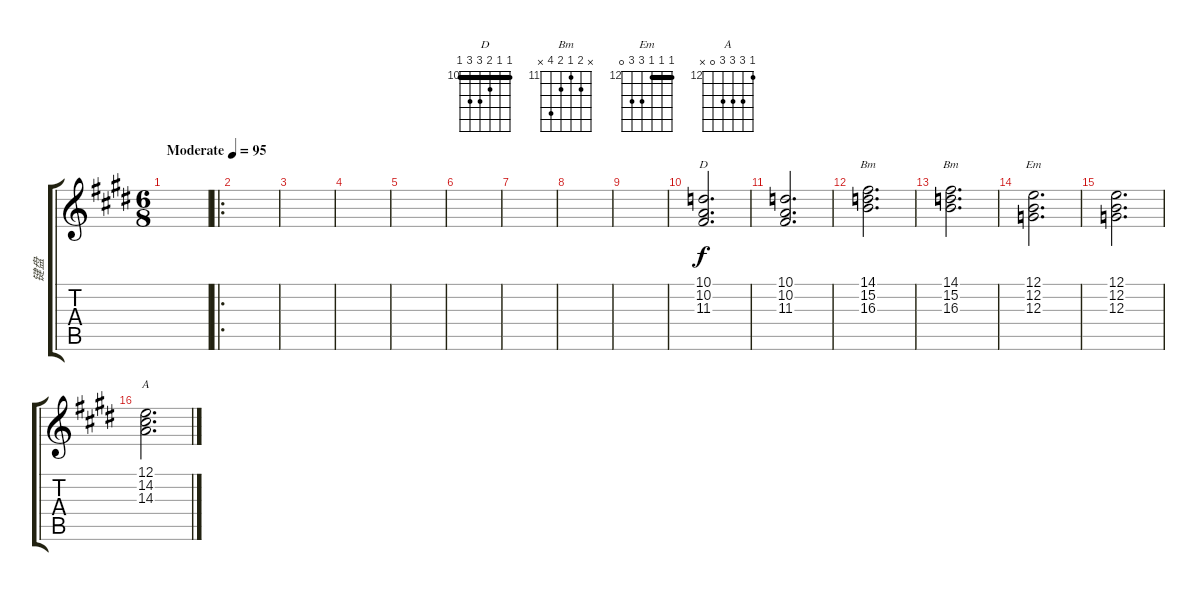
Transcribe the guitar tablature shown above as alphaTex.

\track ("键盘" "键盘") {instrument stringensemble1}
\staff {score tabs}
\tuning (E4 B3 G3 D3 A2 E2) {hide}
\chord ("D" 10 10 11 12 12 10) {firstfret 10 barre 10}
\chord ("Bm" 14 15 16 16 14 x) {firstfret 14 barre 14}
\chord ("Bm" x 12 11 12 14 x) {firstfret 11}
\chord ("Em" 12 12 12 14 14 0) {firstfret 12 barre 12}
\chord ("A" 12 14 14 14 0 x) {firstfret 12}
\ts (6 8)
\tempo (95 "Moderate")
\clef g2
\ks e
|
\ro
|
|
|
|
|
|
|
|
(10.1 10.2 11.3).2{d ch "D" txt ""} |
(10.1 10.2 11.3).2{d} |
(14.1 15.2 16.3).2{d ch "Bm"} |
(14.1 15.2 16.3).2{d ch "Bm"} |
(12.1 12.2 12.3).2{d ch "Em"} |
(12.1 12.2 12.3).2{d} |
(12.1 14.2 14.3).2{d ch "A"}
